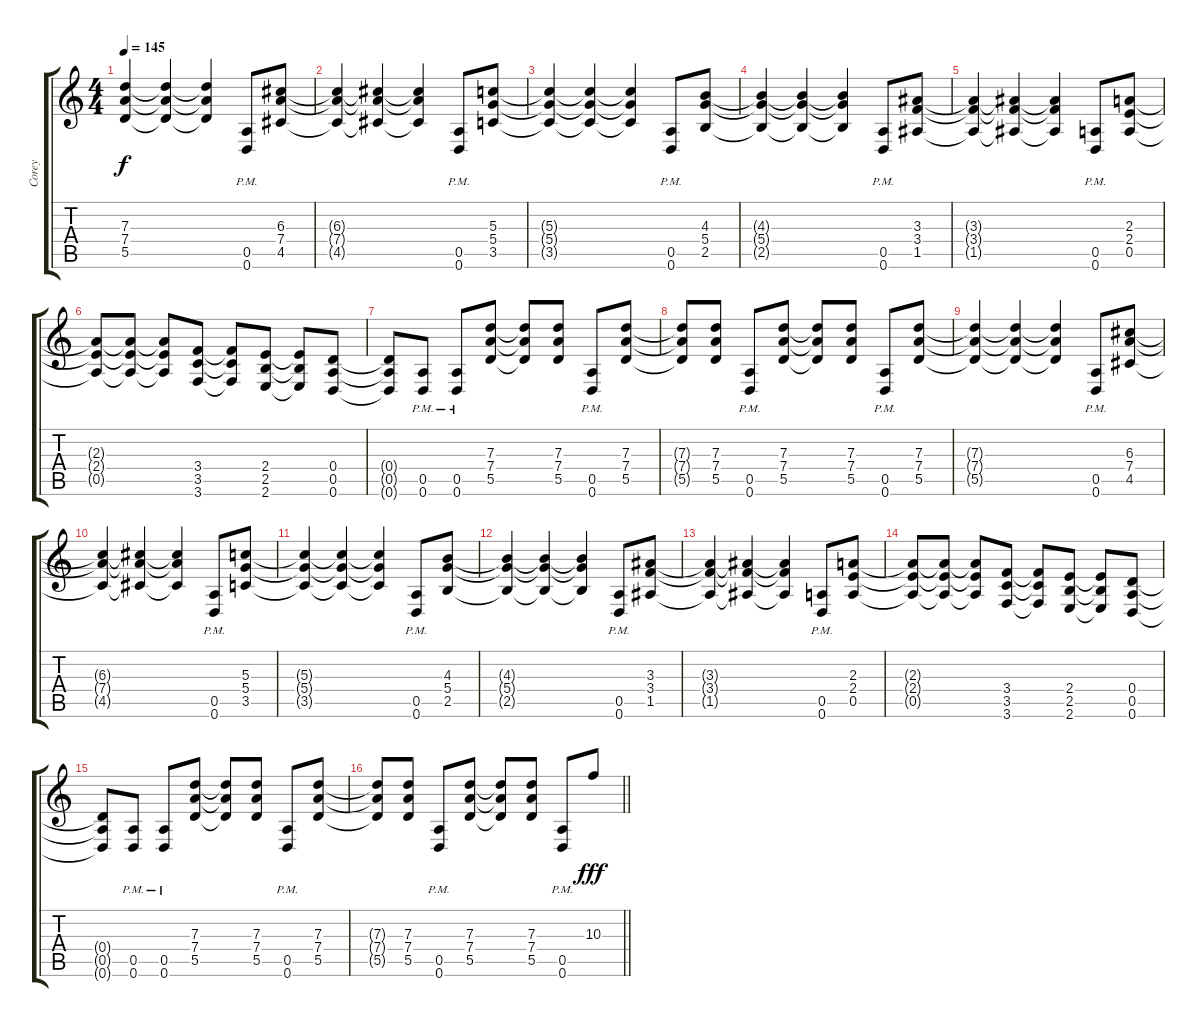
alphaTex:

\track ("Corey" "Corey") {instrument distortionguitar}
\staff {score tabs}
\tuning (E4 B3 G3 D3 A2 D2) {hide}
\ts (4 4)
\tempo 145
\clef g2
\ks c
(7.3{t} 7.4{t} 5.5{t}).4{dy f} (7.3{t} 7.4{t} 5.5{t}).4 (7.3{t} 7.4{t} 5.5{t}).4 (0.5{pm} 0.6{pm}).8 (6.3 7.4 4.5).8 |
(6.3{t} 7.4{t} 4.5{t}).4 (6.3{t} 7.4{t} 4.5{t}).4 (6.3{t} 7.4{t} 4.5{t}).4 (0.5{pm} 0.6{pm}).8 (5.3 5.4 3.5).8 |
(5.3{t} 5.4{t} 3.5{t}).4 (5.3{t} 5.4{t} 3.5{t}).4 (5.3{t} 5.4{t} 3.5{t}).4 (0.5{pm} 0.6{pm}).8 (4.3 5.4 2.5).8 |
(4.3{t} 5.4{t} 2.5{t}).4 (4.3{t} 5.4{t} 2.5{t}).4 (4.3{t} 5.4{t} 2.5{t}).4 (0.5{pm} 0.6{pm}).8 (3.3 3.4 1.5).8 |
(3.3{t} 3.4{t} 1.5{t}).4 (3.3{t} 3.4{t} 1.5{t}).4 (3.3{t} 3.4{t} 1.5{t}).4 (0.5{pm} 0.6{pm}).8 (2.3 2.4 0.5).8 |
(2.3{t} 2.4{t} 0.5{t}).8 (2.3{t} 2.4{t} 0.5{t}).8 (2.3{t} 2.4{t} 0.5{t}).8 (3.4 3.5 3.6).8 (3.4{t} 3.5{t} 3.6{t}).8 (2.4 2.5 2.6).8 (2.4{t} 2.5{t} 2.6{t}).8 (0.4 0.5 0.6).8 |
(0.4{t} 0.5{t} 0.6{t}).8 (0.5{pm} 0.6{pm}).8 (0.5{pm} 0.6{pm}).8 (7.3 7.4 5.5).8 (7.3{t} 7.4{t} 5.5{t}).8 (7.3 7.4 5.5).8 (0.5{pm} 0.6{pm}).8 (7.3 7.4 5.5).8 |
(7.3{t} 7.4{t} 5.5{t}).8 (7.3 7.4 5.5).8 (0.5{pm} 0.6{pm}).8 (7.3 7.4 5.5).8 (7.3{t} 7.4{t} 5.5{t}).8 (7.3 7.4 5.5).8 (0.5{pm} 0.6{pm}).8 (7.3 7.4 5.5).8 |
(7.3{t} 7.4{t} 5.5{t}).4 (7.3{t} 7.4{t} 5.5{t}).4 (7.3{t} 7.4{t} 5.5{t}).4 (0.5{pm} 0.6{pm}).8 (6.3 7.4 4.5).8 |
(6.3{t} 7.4{t} 4.5{t}).4 (6.3{t} 7.4{t} 4.5{t}).4 (6.3{t} 7.4{t} 4.5{t}).4 (0.5{pm} 0.6{pm}).8 (5.3 5.4 3.5).8 |
(5.3{t} 5.4{t} 3.5{t}).4 (5.3{t} 5.4{t} 3.5{t}).4 (5.3{t} 5.4{t} 3.5{t}).4 (0.5{pm} 0.6{pm}).8 (4.3 5.4 2.5).8 |
(4.3{t} 5.4{t} 2.5{t}).4 (4.3{t} 5.4{t} 2.5{t}).4 (4.3{t} 5.4{t} 2.5{t}).4 (0.5{pm} 0.6{pm}).8 (3.3 3.4 1.5).8 |
(3.3{t} 3.4{t} 1.5{t}).4 (3.3{t} 3.4{t} 1.5{t}).4 (3.3{t} 3.4{t} 1.5{t}).4 (0.5{pm} 0.6{pm}).8 (2.3 2.4 0.5).8 |
(2.3{t} 2.4{t} 0.5{t}).8 (2.3{t} 2.4{t} 0.5{t}).8 (2.3{t} 2.4{t} 0.5{t}).8 (3.4 3.5 3.6).8 (3.4{t} 3.5{t} 3.6{t}).8 (2.4 2.5 2.6).8 (2.4{t} 2.5{t} 2.6{t}).8 (0.4 0.5 0.6).8 |
(0.4{t} 0.5{t} 0.6{t}).8 (0.5{pm} 0.6{pm}).8 (0.5{pm} 0.6{pm}).8 (7.3 7.4 5.5).8 (7.3{t} 7.4{t} 5.5{t}).8 (7.3 7.4 5.5).8 (0.5{pm} 0.6{pm}).8 (7.3 7.4 5.5).8 |
\barLineRight lightlight
(7.3{t} 7.4{t} 5.5{t}).8 (7.3 7.4 5.5).8 (0.5{pm} 0.6{pm}).8 (7.3 7.4 5.5).8 (7.3{t} 7.4{t} 5.5{t}).8 (7.3 7.4 5.5).8 (0.5{pm} 0.6{pm}).8 10.3.8{dy fff}
